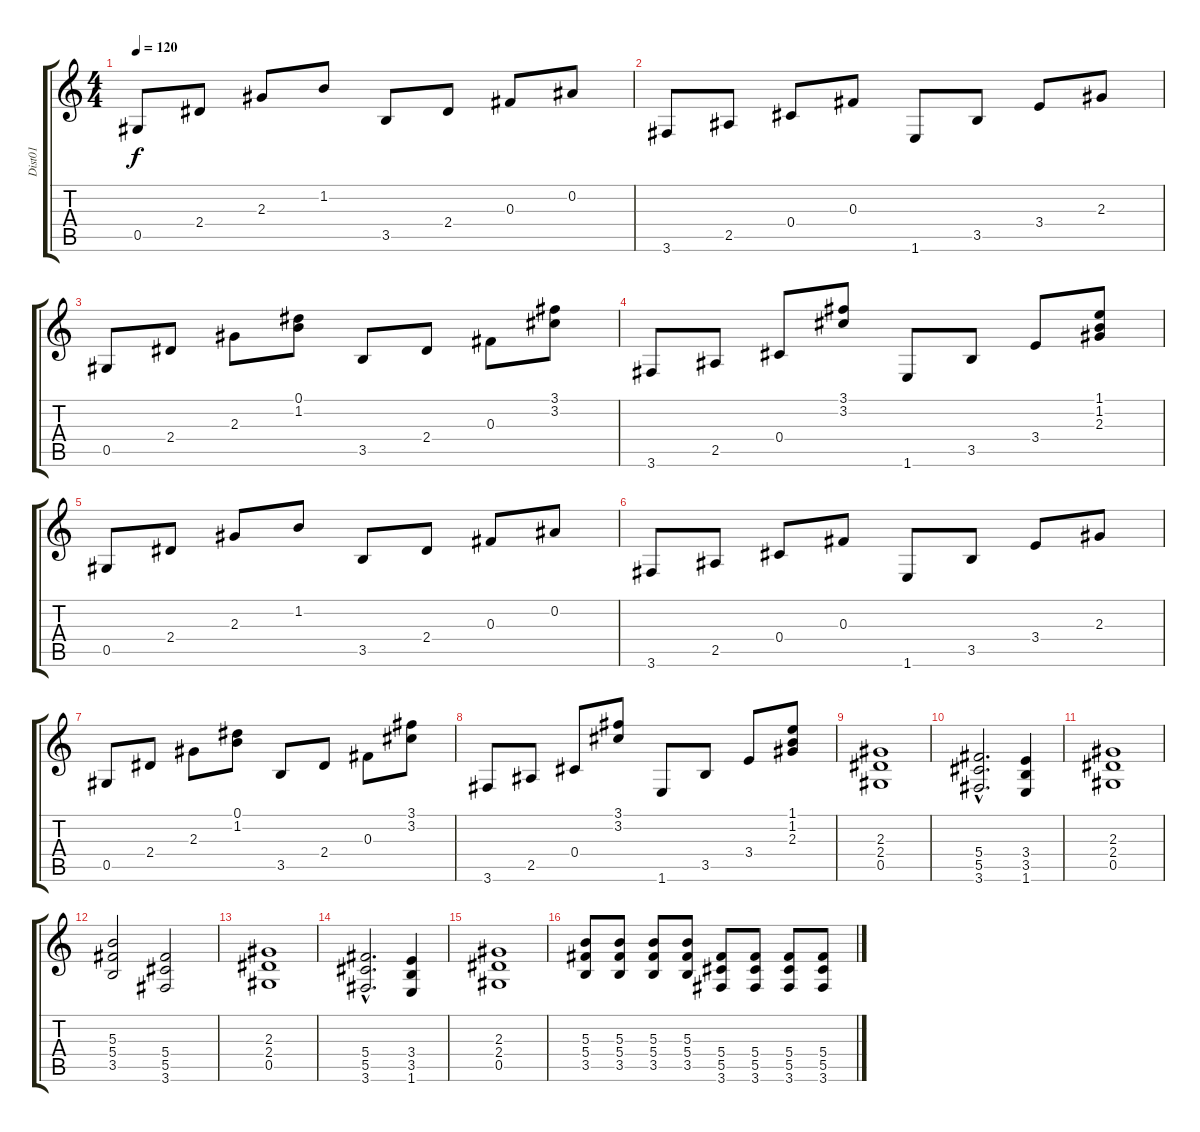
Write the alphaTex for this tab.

\track ("Dist01" "Dist01") {instrument distortionguitar}
\staff {score tabs}
\tuning (Eb4 Bb3 Gb3 Db3 Ab2 Eb2) {hide}
\ts (4 4)
\tempo 120
\clef g2
\ks c
0.5.8{dy f} 2.4.8 2.3.8 1.2.8 3.5.8 2.4.8 0.3.8 0.2.8 |
3.6.8 2.5.8 0.4.8 0.3.8 1.6.8 3.5.8 3.4.8 2.3.8 |
0.5.8 2.4.8 2.3.8 (0.1 1.2).8 3.5.8 2.4.8 0.3.8 (3.1 3.2).8 |
3.6.8 2.5.8 0.4.8 (3.1 3.2).8 1.6.8 3.5.8 3.4.8 (1.1 1.2 2.3).8 |
0.5.8 2.4.8 2.3.8 1.2.8 3.5.8 2.4.8 0.3.8 0.2.8 |
3.6.8 2.5.8 0.4.8 0.3.8 1.6.8 3.5.8 3.4.8 2.3.8 |
0.5.8 2.4.8 2.3.8 (0.1 1.2).8 3.5.8 2.4.8 0.3.8 (3.1 3.2).8 |
3.6.8 2.5.8 0.4.8 (3.1 3.2).8 1.6.8 3.5.8 3.4.8 (1.1 1.2 2.3).8 |
(2.3 2.4 0.5).1 |
(5.4{hac} 5.5{hac} 3.6{hac}).2{d} (3.4 3.5 1.6).4 |
(2.3 2.4 0.5).1 |
(5.3 5.4 3.5).2 (5.4 5.5 3.6).2 |
(2.3 2.4 0.5).1 |
(5.4{hac} 5.5{hac} 3.6{hac}).2{d} (3.4 3.5 1.6).4 |
(2.3 2.4 0.5).1 |
(5.3 5.4 3.5).8 (5.3 5.4 3.5).8 (5.3 5.4 3.5).8 (5.3 5.4 3.5).8 (5.4 5.5 3.6).8 (5.4 5.5 3.6).8 (5.4 5.5 3.6).8 (5.4 5.5 3.6).8
